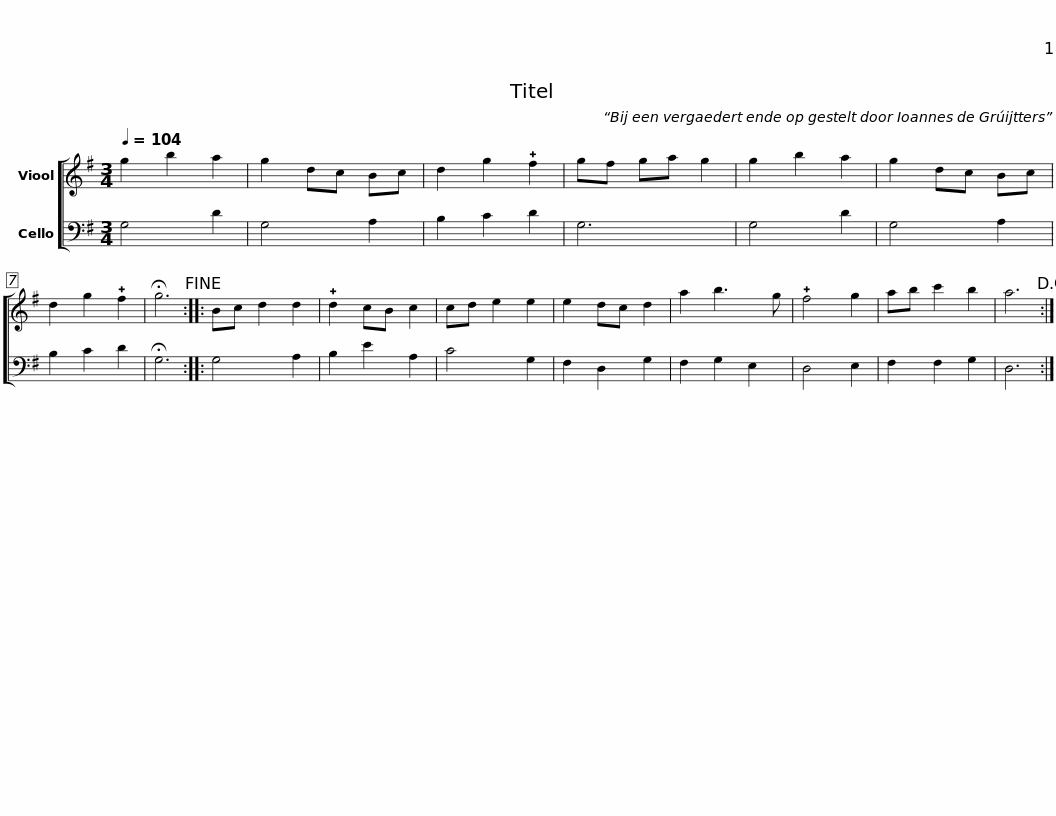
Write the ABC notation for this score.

X:1
%%score [ 1 2 ]
L:1/8
Q:1/4=104
M:3/4
I:linebreak $
K:G
V:1 treble
V:2 bass
V:1
 g2 b2 a2 | g2 dc Bc | d2 g2 !plus!f2 | gf ga g2 |$ g2 b2 a2 | %5
 g2 dc Bc | d2 g2 !plus!f2 | !fermata!g6!fine! ::$ Bc d2 d2 | !plus!d2 cB c2 | %10
 cd e2 e2 | e2 dc d2 |$ a2 b3 g | !plus!f4 g2 | ab c'2 b2 | %15
 a6!D.C.! :| %16
V:2
 G,4 D2 | G,4 A,2 | B,2 C2 D2 | G,6 |$ G,4 D2 | %5
 G,4 A,2 | B,2 C2 D2 | !fermata!G,6 ::$ G,4 A,2 | B,2 E2 A,2 | %10
 C4 G,2 | F,2 D,2 G,2 |$ F,2 G,2 E,2 | D,4 E,2 | F,2 F,2 G,2 | %15
 D,6 :| %16
